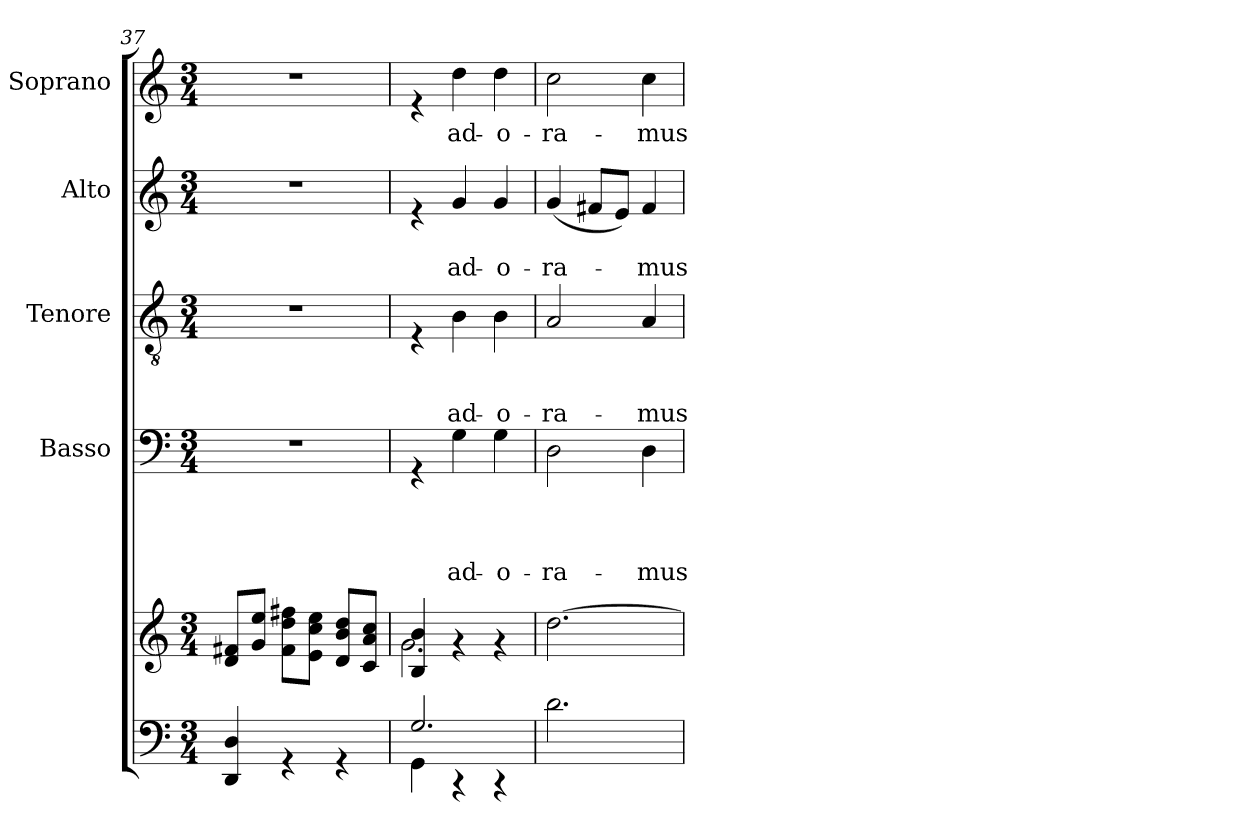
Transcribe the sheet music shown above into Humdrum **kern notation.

**kern	**kern	**kern	**text	**text	**text	**text	**kern	**text	**text	**text	**kern	**text	**text	**kern	**text
*part6	*part5	*part4	*part4	*part4	*part4	*part4	*part3	*part3	*part3	*part3	*part2	*part2	*part2	*part1	*part1
*staff6	*staff5	*staff4	*staff4	*staff4	*staff4	*staff4	*staff3	*staff3	*staff3	*staff3	*staff2	*staff2	*staff2	*staff1	*staff1
*	*	*I"Basso	*	*	*	*	*I"Tenore	*	*	*	*I"Alto	*	*	*I"Soprano	*
*clefF4	*clefG2	*clefF4	*	*	*	*	*clefGv2	*	*	*	*clefG2	*	*	*clefG2	*
*k[]	*k[]	*k[]	*	*	*	*	*k[]	*	*	*	*k[]	*	*	*k[]	*
*C:	*C:	*C:	*	*	*	*	*C:	*	*	*	*C:	*	*	*C:	*
*M3/4	*M3/4	*M3/4	*	*	*	*	*M3/4	*	*	*	*M3/4	*	*	*M3/4	*
=37	=37	=37	=37	=37	=37	=37	=37	=37	=37	=37	=37	=37	=37	=37	=37
4DD/ 4D/	8d/ 8f#X/L	2.r	.	.	.	.	2.r	.	.	.	2.r	.	.	2.r	.
.	8g/ 8ee/J	.	.	.	.	.	.	.	.	.	.	.	.	.	.
4rGG	8f#\ 8dd\ 8ff#X\L	.	.	.	.	.	.	.	.	.	.	.	.	.	.
.	8e\ 8cc\ 8ee\J	.	.	.	.	.	.	.	.	.	.	.	.	.	.
4rGG	8d/ 8b/ 8dd/L	.	.	.	.	.	.	.	.	.	.	.	.	.	.
.	8c/ 8a/ 8cc/J	.	.	.	.	.	.	.	.	.	.	.	.	.	.
=38	=38	=38	=38	=38	=38	=38	=38	=38	=38	=38	=38	=38	=38	=38	=38
*^	*^	*	*	*	*	*	*	*	*	*	*	*	*	*	*
4GG\	2.G/	4B/ 4b/	2.g\	4rGG	.	.	.	.	4rE	.	.	.	4re	.	.	4re	.
!	!	!	!	!	!	!	!	!LO:LY:b	!	!	!	!LO:LY:b	!	!	!LO:LY:b	!	!LO:LY:b
4rCC	.	4rf	.	4G\	.	.	.	ad-	4B\	.	.	ad-	4g/	.	ad-	4dd\	ad-
!	!	!	!	!	!	!	!	!LO:LY:b	!	!	!	!LO:LY:b	!	!	!LO:LY:b	!	!LO:LY:b
4rCC	.	4rf	.	4G\	.	.	.	-o-	4B\	.	.	-o-	4g/	.	-o-	4dd\	-o-
*v	*v	*	*	*	*	*	*	*	*	*	*	*	*	*	*	*	*
*	*v	*v	*	*	*	*	*	*	*	*	*	*	*	*	*	*
=39	=39	=39	=39	=39	=39	=39	=39	=39	=39	=39	=39	=39	=39	=39	=39
!	!	!	!	!	!	!LO:LY:b	!	!	!	!LO:LY:b	!	!	!LO:LY:b	!	!LO:LY:b
2.d\	[>2.dd\	2D\	.	.	.	-ra-	2A/	.	.	-ra-	(<4g/	.	-ra-	2cc\	-ra-
.	.	.	.	.	.	.	.	.	.	.	8f#X/L	.	.	.	.
.	.	.	.	.	.	.	.	.	.	.	8e/J)	.	.	.	.
!	!	!	!	!	!	!LO:LY:b	!	!	!	!LO:LY:b	!	!	!LO:LY:b	!	!LO:LY:b
.	.	4D\	.	.	.	-mus	4A/	.	.	-mus	4f#/	.	-mus	4cc\	-mus
=	=	=	=	=	=	=	=	=	=	=	=	=	=	=	=
*-	*-	*-	*-	*-	*-	*-	*-	*-	*-	*-	*-	*-	*-	*-	*-
